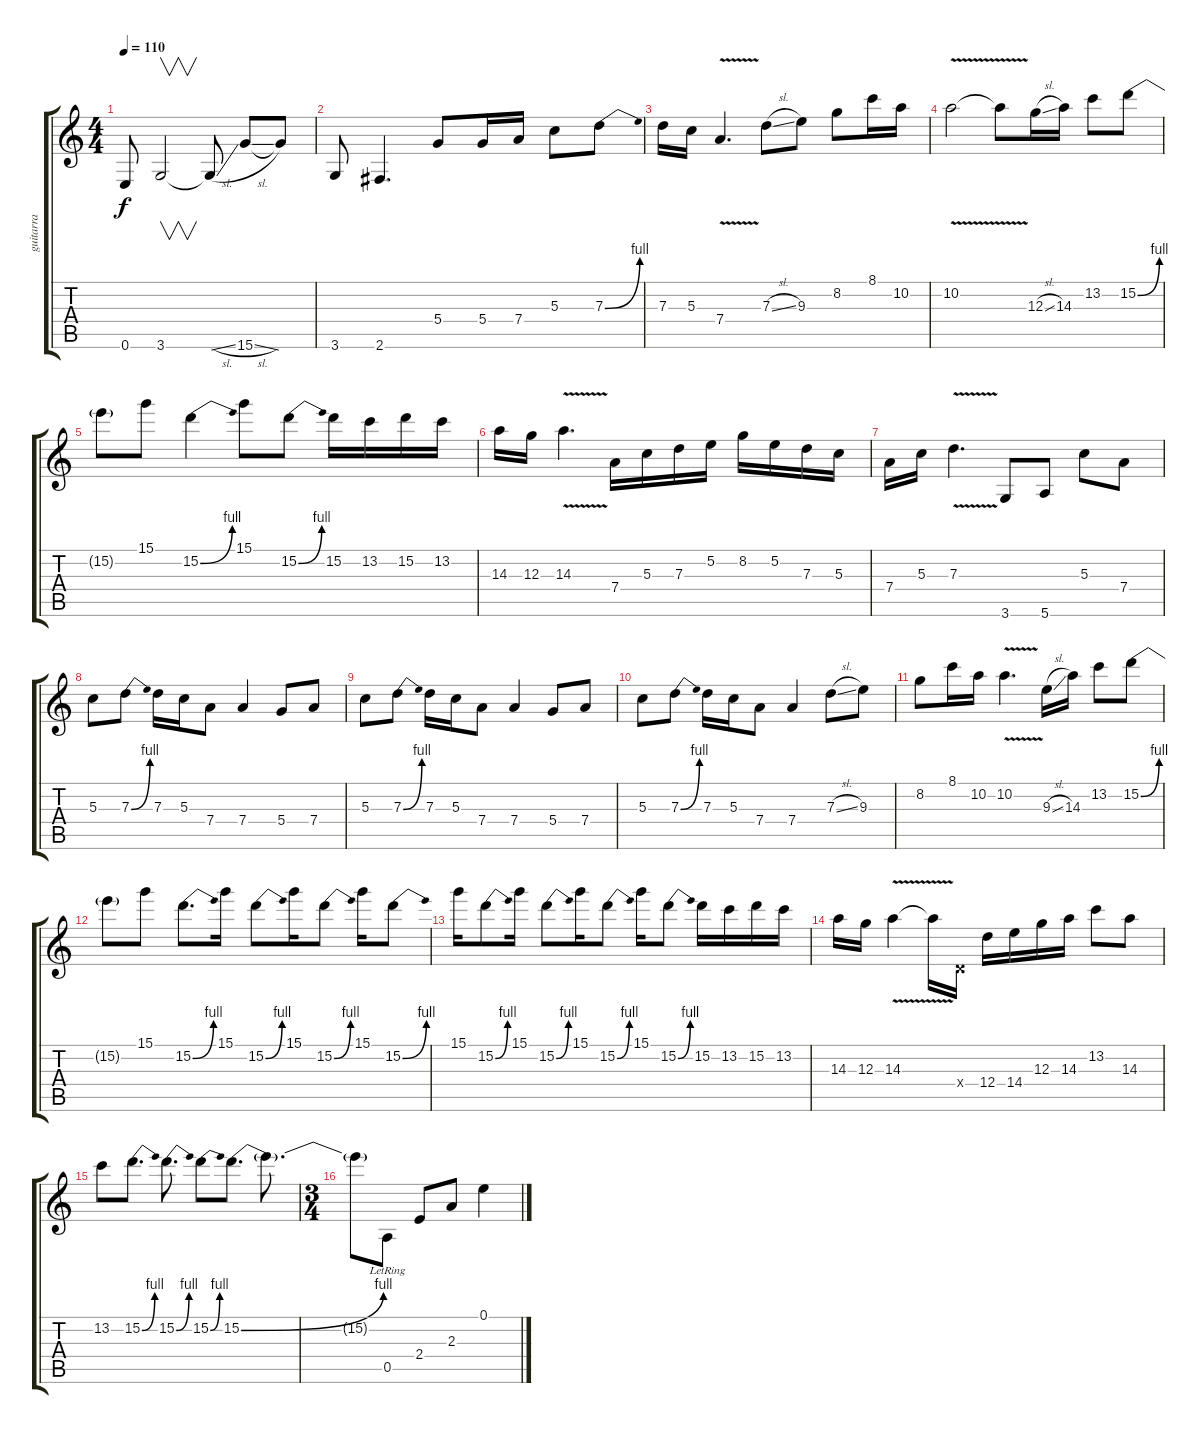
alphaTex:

\track ("guitarra" "guitarra") {instrument electricguitarclean}
\staff {score tabs}
\tuning (E4 B3 G3 D3 A2 E2) {hide}
\ts (4 4)
\tempo 110
\clef g2
\ks c
0.6.8{dy f} 3.6.2{v} 3.6{sl t}.8 15.6{sl}.8 15.6{t}.8 |
3.6.8 2.6.4{d} 5.4.8{volume 10} 5.4.16 7.4.16 5.3.8 7.3{be (bend 0 0 60 4)}.8 |
7.3.16 5.3.16 7.4{v}.4{d} 7.3{sl}.8 9.3.8 8.2.8 8.1.16 10.2.16 |
10.2{v}.2 10.2{t}.8 12.3{sl}.16 14.3.16 13.2.8 15.2{be (bend 0 0 60 4)}.8 |
15.2{t}.8 15.1.8 15.2{be (bend 0 0 60 4)}.4 15.1.8 15.2{be (bend 0 0 60 4)}.8 15.2.16 13.2.16 15.2.16 13.2.16 |
14.3.16 12.3.16 14.3{v}.4{d} 7.4.16 5.3.16 7.3.16 5.2.16 8.2.16 5.2.16 7.3.16 5.3.16 |
7.4.16 5.3.16 7.3{v}.4{d} 3.6.8 5.6.8 5.3.8 7.4.8 |
5.3.8 7.3{be (bend 0 0 60 4)}.8 7.3.16 5.3.16 7.4.8 7.4.4 5.4.8 7.4.8 |
5.3.8 7.3{be (bend 0 0 60 4)}.8 7.3.16 5.3.16 7.4.8 7.4.4 5.4.8 7.4.8 |
5.3.8 7.3{be (bend 0 0 60 4)}.8 7.3.16 5.3.16 7.4.8 7.4.4 7.3{sl}.8 9.3.8 |
8.2.8 8.1.16 10.2.16 10.2{v}.4{d} 9.3{sl}.16 14.3.16 13.2.8 15.2{be (bend 0 0 60 4)}.8 |
15.2{t}.8 15.1.8 15.2{be (bend 0 0 60 4)}.8{d} 15.1.16 15.2{be (bend 0 0 60 4)}.8 15.1.16 15.2{be (bend 0 0 60 4)}.8 15.1.16 15.2{be (bend 0 0 60 4)}.8 |
15.1.16 15.2{be (bend 0 0 60 4)}.8 15.1.16 15.2{be (bend 0 0 60 4)}.8 15.1.16 15.2{be (bend 0 0 60 4)}.8 15.1.16 15.2{be (bend 0 0 60 4)}.8 15.2.16 13.2.16 15.2.16 13.2.16 |
14.3.16 12.3.16 14.3{v}.4 14.3{t}.16 0.4{x}.16 12.4.16 14.4.16 12.3.16 14.3.16 13.2.8 14.3.8 |
13.2.8 15.2{be (bend 0 0 60 4)}.8{d} 15.2{be (bend 0 0 60 4)}.8{d} 15.2{be (bend 0 0 60 4)}.8 15.2{be (bend 0 0 60 4)}.8{d} 15.2{t}.8{d} |
\ts (3 4)
15.2{t}.8 0.5{lr}.8{volume 16 instrument electricguitarclean} 2.4.8 2.3.8 0.1.4
